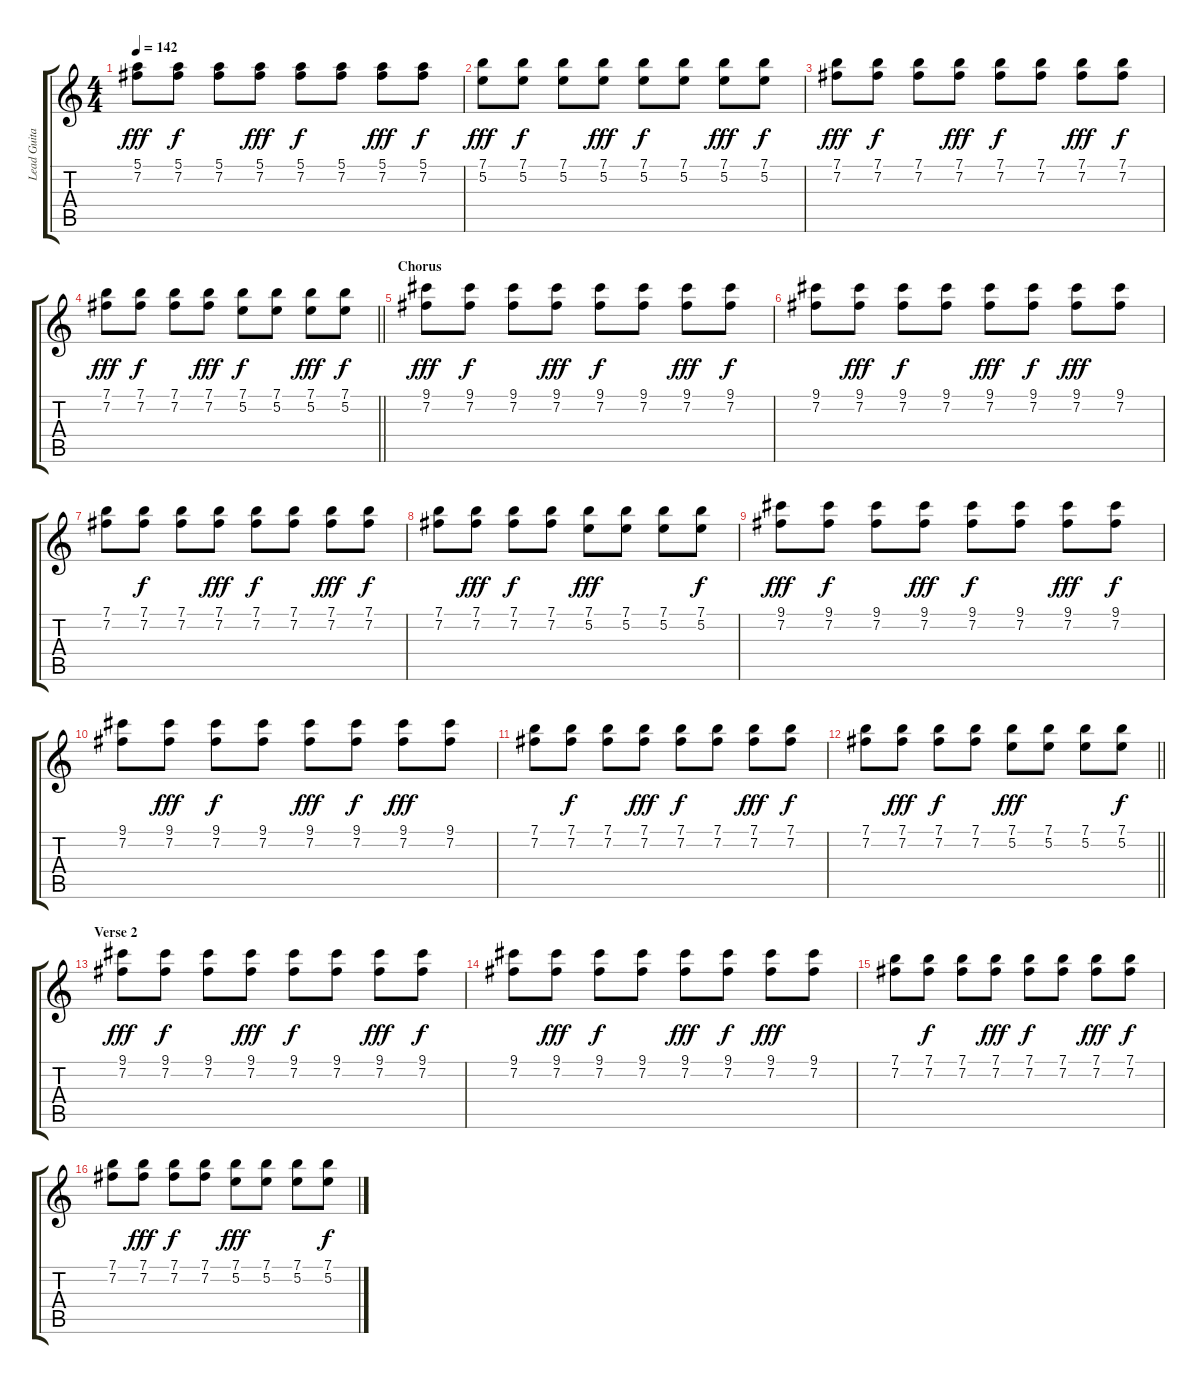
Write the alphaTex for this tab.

\track ("Lead Guitar" "Lead Guita") {instrument distortionguitar}
\staff {score tabs}
\tuning (E4 B3 G3 D3 A2 D2) {hide}
\ts (4 4)
\tempo 142
\clef g2
\ks c
(5.1 7.2).8{dy fff} (5.1 7.2).8{dy f} (5.1 7.2).8 (5.1 7.2).8{dy fff} (5.1 7.2).8{dy f} (5.1 7.2).8 (5.1 7.2).8{dy fff} (5.1 7.2).8{dy f} |
(7.1 5.2).8{dy fff} (7.1 5.2).8{dy f} (7.1 5.2).8 (7.1 5.2).8{dy fff} (7.1 5.2).8{dy f} (7.1 5.2).8 (7.1 5.2).8{dy fff} (7.1 5.2).8{dy f} |
(7.1 7.2).8{dy fff} (7.1 7.2).8{dy f} (7.1 7.2).8 (7.1 7.2).8{dy fff} (7.1 7.2).8{dy f} (7.1 7.2).8 (7.1 7.2).8{dy fff} (7.1 7.2).8{dy f} |
\barLineRight lightlight
(7.1 7.2).8{dy fff} (7.1 7.2).8{dy f} (7.1 7.2).8 (7.1 7.2).8{dy fff} (7.1 5.2).8{dy f} (7.1 5.2).8 (7.1 5.2).8{dy fff} (7.1 5.2).8{dy f} |
\section ("" "Chorus")
(9.1 7.2).8{dy fff} (9.1 7.2).8{dy f} (9.1 7.2).8 (9.1 7.2).8{dy fff} (9.1 7.2).8{dy f} (9.1 7.2).8 (9.1 7.2).8{dy fff} (9.1 7.2).8{dy f} |
(9.1 7.2).8 (9.1 7.2).8{dy fff} (9.1 7.2).8{dy f} (9.1 7.2).8 (9.1 7.2).8{dy fff} (9.1 7.2).8{dy f} (9.1 7.2).8{dy fff} (9.1 7.2).8 |
(7.1 7.2).8 (7.1 7.2).8{dy f} (7.1 7.2).8 (7.1 7.2).8{dy fff} (7.1 7.2).8{dy f} (7.1 7.2).8 (7.1 7.2).8{dy fff} (7.1 7.2).8{dy f} |
(7.1 7.2).8 (7.1 7.2).8{dy fff} (7.1 7.2).8{dy f} (7.1 7.2).8 (7.1 5.2).8{dy fff} (7.1 5.2).8 (7.1 5.2).8 (7.1 5.2).8{dy f} |
(9.1 7.2).8{dy fff} (9.1 7.2).8{dy f} (9.1 7.2).8 (9.1 7.2).8{dy fff} (9.1 7.2).8{dy f} (9.1 7.2).8 (9.1 7.2).8{dy fff} (9.1 7.2).8{dy f} |
(9.1 7.2).8 (9.1 7.2).8{dy fff} (9.1 7.2).8{dy f} (9.1 7.2).8 (9.1 7.2).8{dy fff} (9.1 7.2).8{dy f} (9.1 7.2).8{dy fff} (9.1 7.2).8 |
(7.1 7.2).8 (7.1 7.2).8{dy f} (7.1 7.2).8 (7.1 7.2).8{dy fff} (7.1 7.2).8{dy f} (7.1 7.2).8 (7.1 7.2).8{dy fff} (7.1 7.2).8{dy f} |
\barLineRight lightlight
(7.1 7.2).8 (7.1 7.2).8{dy fff} (7.1 7.2).8{dy f} (7.1 7.2).8 (7.1 5.2).8{dy fff} (7.1 5.2).8 (7.1 5.2).8 (7.1 5.2).8{dy f} |
\section ("" "Verse 2")
(9.1 7.2).8{dy fff} (9.1 7.2).8{dy f} (9.1 7.2).8 (9.1 7.2).8{dy fff} (9.1 7.2).8{dy f} (9.1 7.2).8 (9.1 7.2).8{dy fff} (9.1 7.2).8{dy f} |
(9.1 7.2).8 (9.1 7.2).8{dy fff} (9.1 7.2).8{dy f} (9.1 7.2).8 (9.1 7.2).8{dy fff} (9.1 7.2).8{dy f} (9.1 7.2).8{dy fff} (9.1 7.2).8 |
(7.1 7.2).8 (7.1 7.2).8{dy f} (7.1 7.2).8 (7.1 7.2).8{dy fff} (7.1 7.2).8{dy f} (7.1 7.2).8 (7.1 7.2).8{dy fff} (7.1 7.2).8{dy f} |
(7.1 7.2).8 (7.1 7.2).8{dy fff} (7.1 7.2).8{dy f} (7.1 7.2).8 (7.1 5.2).8{dy fff} (7.1 5.2).8 (7.1 5.2).8 (7.1 5.2).8{dy f}
